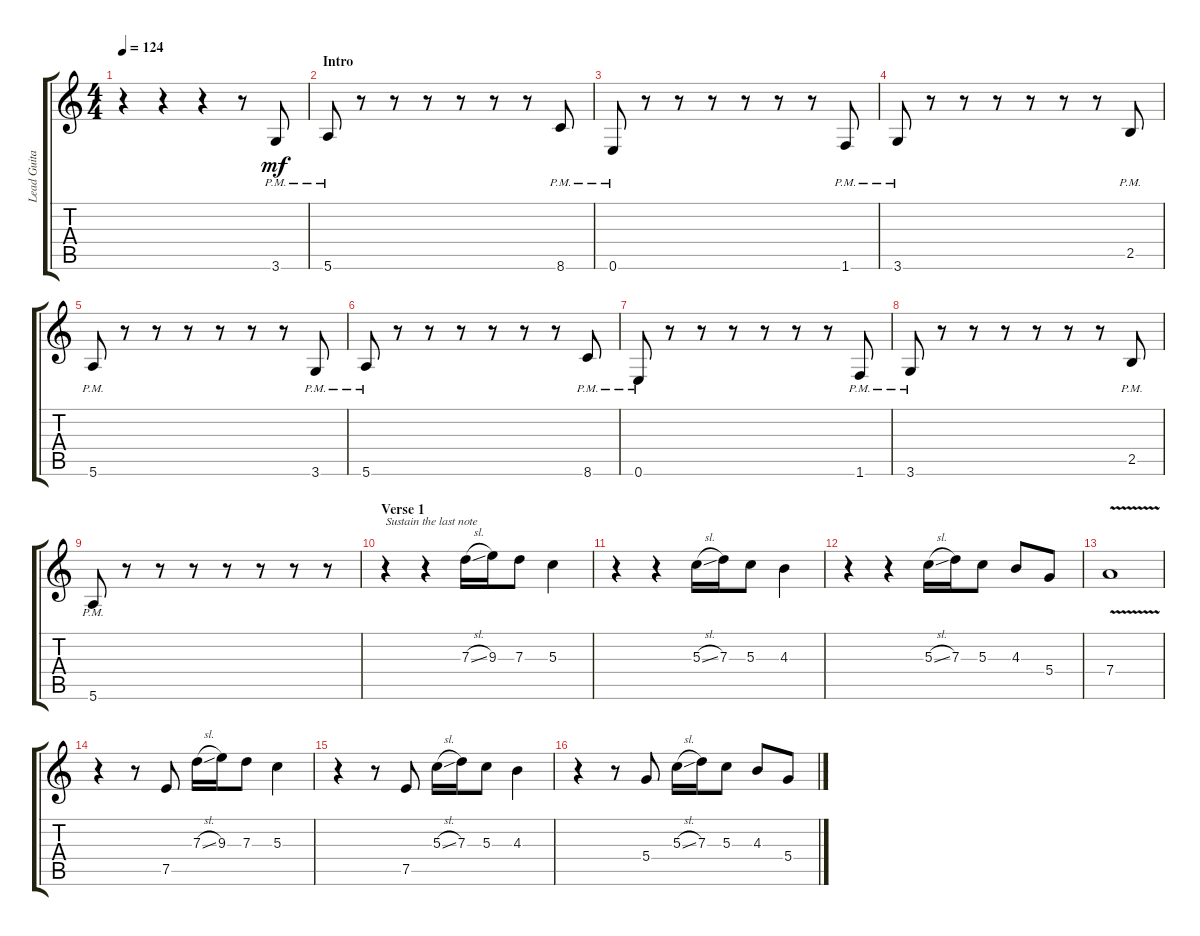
\track ("Lead Guitar" "Lead Guita") {instrument electricguitarclean}
\staff {score tabs}
\tuning (E4 B3 G3 D3 A2 E2) {hide}
\ts (4 4)
\tempo 124
\clef g2
\ks c
r.4{dy mf instrument electricguitarclean} r.4 r.4 r.8 3.6{pm}.8 |
\section ("" "Intro")
5.6{pm}.8 r.8 r.8 r.8 r.8 r.8 r.8 8.6{pm}.8 |
0.6{pm}.8 r.8 r.8 r.8 r.8 r.8 r.8 1.6{pm}.8 |
3.6{pm}.8 r.8 r.8 r.8 r.8 r.8 r.8 2.5{pm}.8 |
5.6{pm}.8 r.8 r.8 r.8 r.8 r.8 r.8 3.6{pm}.8 |
5.6{pm}.8 r.8 r.8 r.8 r.8 r.8 r.8 8.6{pm}.8 |
0.6{pm}.8 r.8 r.8 r.8 r.8 r.8 r.8 1.6{pm}.8 |
3.6{pm}.8 r.8 r.8 r.8 r.8 r.8 r.8 2.5{pm}.8 |
5.6{pm}.8 r.8 r.8 r.8 r.8 r.8 r.8 r.8 |
\section ("" "Verse 1")
r.4{txt "Sustain the last note"} r.4 7.3{sl}.16 9.3.16 7.3.8 5.3.4 |
r.4 r.4 5.3{sl}.16 7.3.16 5.3.8 4.3.4 |
r.4 r.4 5.3{sl}.16 7.3.16 5.3.8 4.3.8 5.4.8 |
7.4{v}.1 |
r.4 r.8 7.5.8 7.3{sl}.16 9.3.16 7.3.8 5.3.4 |
r.4 r.8 7.5.8 5.3{sl}.16 7.3.16 5.3.8 4.3.4 |
r.4 r.8 5.4.8 5.3{sl}.16 7.3.16 5.3.8 4.3.8 5.4.8
